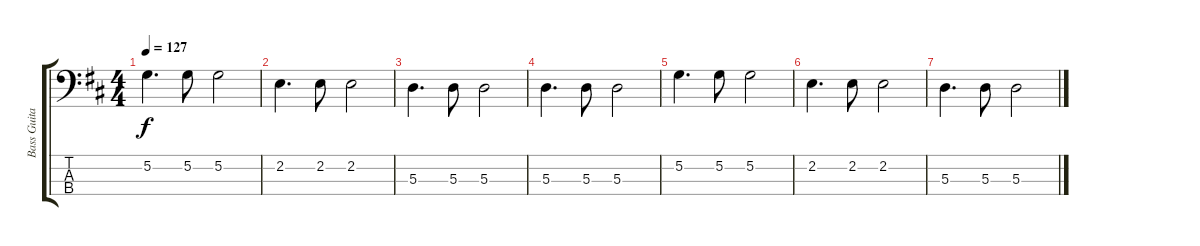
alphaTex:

\track ("Bass Guitar" "Bass Guita") {instrument electricbassfinger}
\staff {score tabs}
\tuning (G2 D2 A1 E1) {hide}
\ts (4 4)
\tempo 127
\clef f4
\ks d
5.2.4{d dy f} 5.2.8 5.2.2 |
2.2.4{d} 2.2.8 2.2.2 |
5.3.4{d} 5.3.8 5.3.2 |
5.3.4{d} 5.3.8 5.3.2 |
5.2.4{d} 5.2.8 5.2.2 |
2.2.4{d} 2.2.8 2.2.2 |
5.3.4{d} 5.3.8 5.3.2
